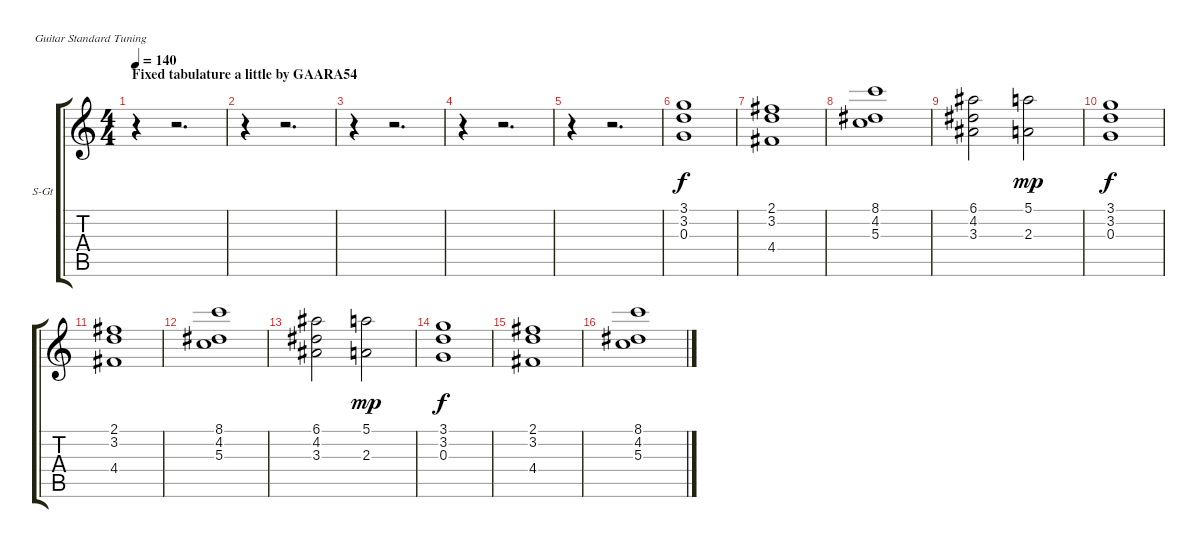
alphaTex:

\bracketExtendMode groupsimilarinstruments
\firstSystemTrackNameOrientation horizontal
\otherSystemsTrackNameOrientation horizontal
\track ("Martin - Keyboard2" "S-Gt") {instrument choiraahs}
\staff {score tabs}
\tuning (E4 B3 G3 D3 A2 E2)
\displaytranspose 12
\ts (4 4)
\section ("" "Fixed tabulature a little by GAARA54")
\tempo 140
\clef g2
\ks c
r.4{dy f instrument choiraahs} r.2{d} |
r.4 r.2{d} |
r.4 r.2{d} |
r.4 r.2{d} |
r.4 r.2{d} |
(3.1 3.2 0.3).1 |
(2.1 3.2 4.4).1 |
(8.1 4.2 5.3).1 |
(6.1 4.2 3.3).2 (5.1 2.3).2{dy mp} |
(3.1 3.2 0.3).1{dy f} |
(2.1 3.2 4.4).1 |
(8.1 4.2 5.3).1 |
(6.1 4.2 3.3).2 (5.1 2.3).2{dy mp} |
(3.1 3.2 0.3).1{dy f} |
(2.1 3.2 4.4).1 |
(8.1 4.2 5.3).1
